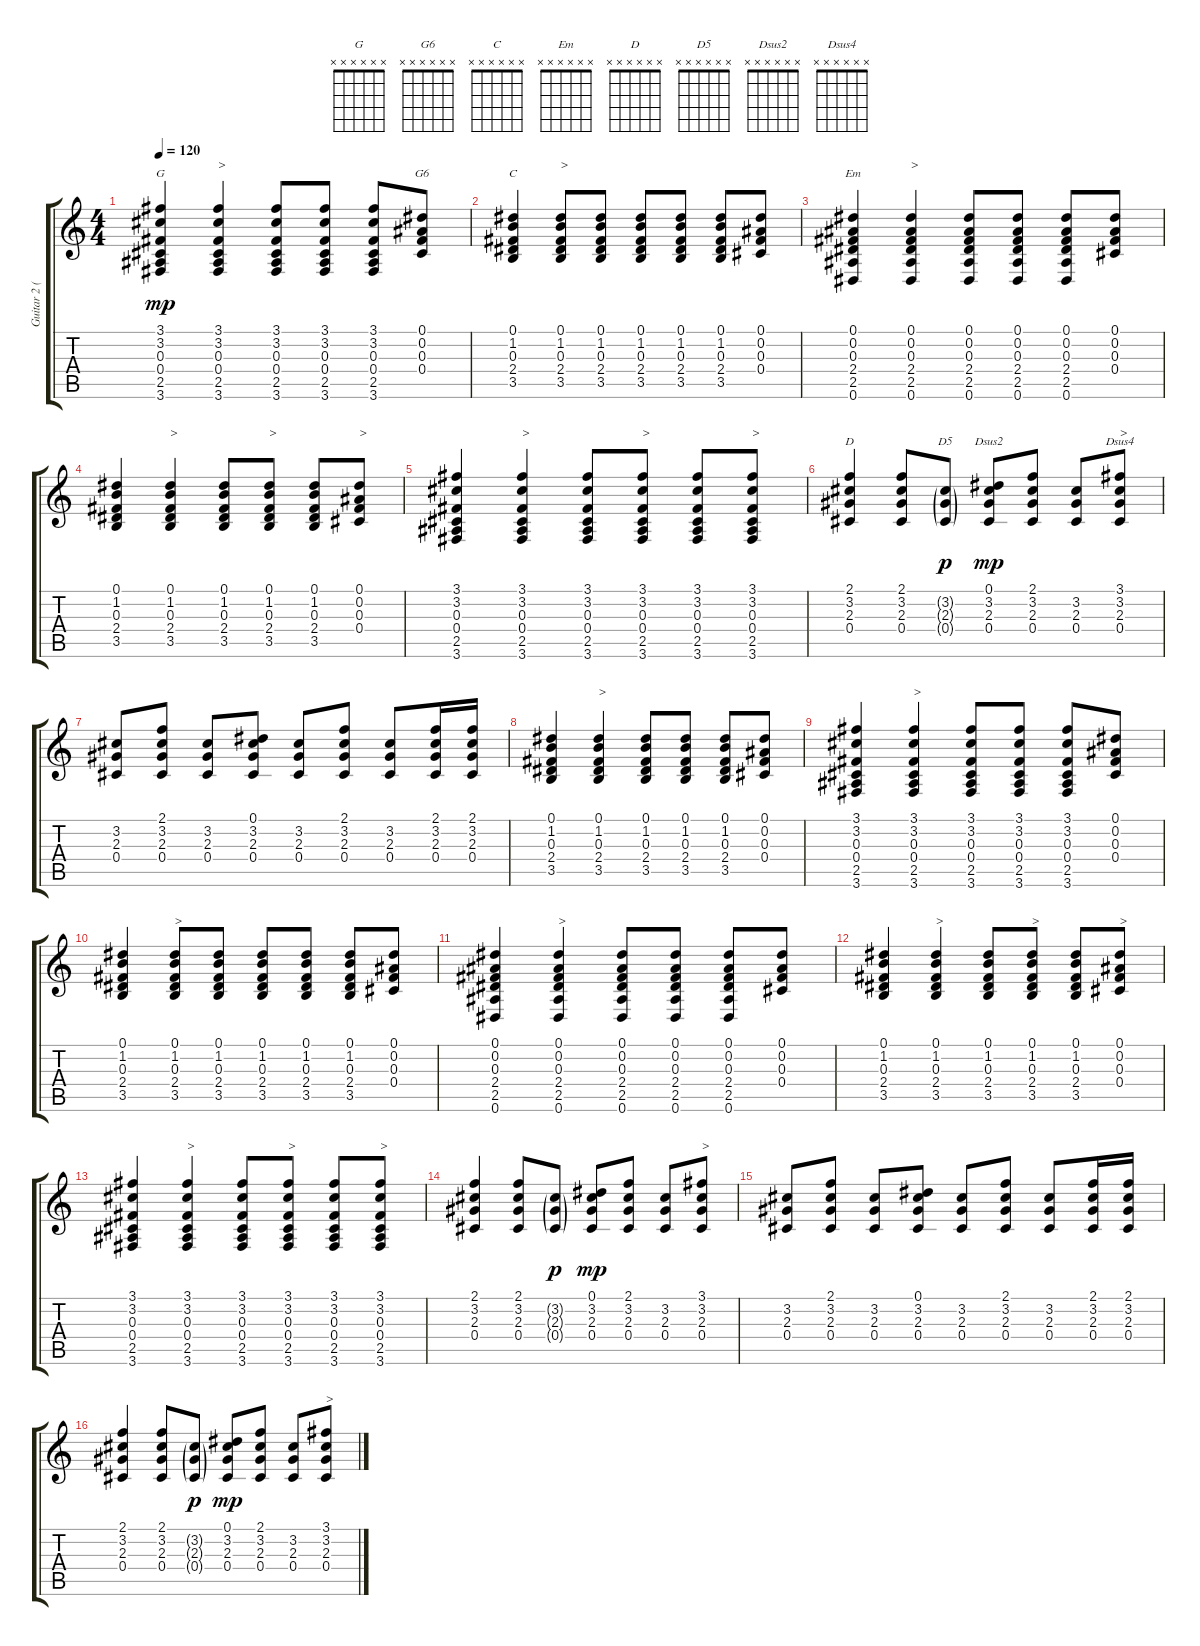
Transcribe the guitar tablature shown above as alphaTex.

\track ("Guitar 2 (Izzy)" "Guitar 2 (") {instrument acousticguitarsteel}
\staff {score tabs}
\tuning (Eb4 Bb3 Gb3 Db3 Ab2 Eb2) {hide}
\chord ("G" x x x x x x)
\chord ("G6" x x x x x x)
\chord ("C" x x x x x x)
\chord ("Em" x x x x x x)
\chord ("D" x x x x x x)
\chord ("D5" x x x x x x)
\chord ("Dsus2" x x x x x x)
\chord ("Dsus4" x x x x x x)
\ts (4 4)
\tempo 120
\clef g2
\ks c
(3.1 3.2 0.3 0.4 2.5 3.6).4{ch "G" dy mp} (3.1 3.2 0.3 0.4 2.5 3.6).4{txt ">"} (3.1 3.2 0.3 0.4 2.5 3.6).8 (3.1 3.2 0.3 0.4 2.5 3.6).8 (3.1 3.2 0.3 0.4 2.5 3.6).8 (0.1 0.2 0.3 0.4).8{ch "G6"} |
(0.1 1.2 0.3 2.4 3.5).4{ch "C"} (0.1 1.2 0.3 2.4 3.5).8{txt ">"} (0.1 1.2 0.3 2.4 3.5).8 (0.1 1.2 0.3 2.4 3.5).8 (0.1 1.2 0.3 2.4 3.5).8 (0.1 1.2 0.3 2.4 3.5).8 (0.1 0.2 0.3 0.4).8 |
(0.1 0.2 0.3 2.4 2.5 0.6).4{ch "Em"} (0.1 0.2 0.3 2.4 2.5 0.6).4{txt ">"} (0.1 0.2 0.3 2.4 2.5 0.6).8 (0.1 0.2 0.3 2.4 2.5 0.6).8 (0.1 0.2 0.3 2.4 2.5 0.6).8 (0.1 0.2 0.3 0.4).8 |
(0.1 1.2 0.3 2.4 3.5).4 (0.1 1.2 0.3 2.4 3.5).4{txt ">"} (0.1 1.2 0.3 2.4 3.5).8 (0.1 1.2 0.3 2.4 3.5).8{txt ">"} (0.1 1.2 0.3 2.4 3.5).8 (0.1 0.2 0.3 0.4).8{txt ">"} |
(3.1 3.2 0.3 0.4 2.5 3.6).4 (3.1 3.2 0.3 0.4 2.5 3.6).4{txt ">"} (3.1 3.2 0.3 0.4 2.5 3.6).8 (3.1 3.2 0.3 0.4 2.5 3.6).8{txt ">"} (3.1 3.2 0.3 0.4 2.5 3.6).8 (3.1 3.2 0.3 0.4 2.5 3.6).8{txt ">"} |
(2.1 3.2 2.3 0.4).4{ch "D"} (2.1 3.2 2.3 0.4).8 (3.2{g} 2.3{g} 0.4{g}).8{ch "D5" dy p} (0.1 3.2 2.3 0.4).8{ch "Dsus2" dy mp} (2.1 3.2 2.3 0.4).8 (3.2 2.3 0.4).8 (3.1 3.2 2.3 0.4).8{ch "Dsus4" txt ">"} |
(3.2 2.3 0.4).8 (2.1 3.2 2.3 0.4).8 (3.2 2.3 0.4).8 (0.1 3.2 2.3 0.4).8 (3.2 2.3 0.4).8 (2.1 3.2 2.3 0.4).8 (3.2 2.3 0.4).8 (2.1 3.2 2.3 0.4).16 (2.1 3.2 2.3 0.4).16 |
(0.1 1.2 0.3 2.4 3.5).4 (0.1 1.2 0.3 2.4 3.5).4{txt ">"} (0.1 1.2 0.3 2.4 3.5).8 (0.1 1.2 0.3 2.4 3.5).8 (0.1 1.2 0.3 2.4 3.5).8 (0.1 0.2 0.3 0.4).8 |
(3.1 3.2 0.3 0.4 2.5 3.6).4 (3.1 3.2 0.3 0.4 2.5 3.6).4{txt ">"} (3.1 3.2 0.3 0.4 2.5 3.6).8 (3.1 3.2 0.3 0.4 2.5 3.6).8 (3.1 3.2 0.3 0.4 2.5 3.6).8 (0.1 0.2 0.3 0.4).8 |
(0.1 1.2 0.3 2.4 3.5).4 (0.1 1.2 0.3 2.4 3.5).8{txt ">"} (0.1 1.2 0.3 2.4 3.5).8 (0.1 1.2 0.3 2.4 3.5).8 (0.1 1.2 0.3 2.4 3.5).8 (0.1 1.2 0.3 2.4 3.5).8 (0.1 0.2 0.3 0.4).8 |
(0.1 0.2 0.3 2.4 2.5 0.6).4 (0.1 0.2 0.3 2.4 2.5 0.6).4{txt ">"} (0.1 0.2 0.3 2.4 2.5 0.6).8 (0.1 0.2 0.3 2.4 2.5 0.6).8 (0.1 0.2 0.3 2.4 2.5 0.6).8 (0.1 0.2 0.3 0.4).8 |
(0.1 1.2 0.3 2.4 3.5).4 (0.1 1.2 0.3 2.4 3.5).4{txt ">"} (0.1 1.2 0.3 2.4 3.5).8 (0.1 1.2 0.3 2.4 3.5).8{txt ">"} (0.1 1.2 0.3 2.4 3.5).8 (0.1 0.2 0.3 0.4).8{txt ">"} |
(3.1 3.2 0.3 0.4 2.5 3.6).4 (3.1 3.2 0.3 0.4 2.5 3.6).4{txt ">"} (3.1 3.2 0.3 0.4 2.5 3.6).8 (3.1 3.2 0.3 0.4 2.5 3.6).8{txt ">"} (3.1 3.2 0.3 0.4 2.5 3.6).8 (3.1 3.2 0.3 0.4 2.5 3.6).8{txt ">"} |
(2.1 3.2 2.3 0.4).4 (2.1 3.2 2.3 0.4).8 (3.2{g} 2.3{g} 0.4{g}).8{dy p} (0.1 3.2 2.3 0.4).8{dy mp} (2.1 3.2 2.3 0.4).8 (3.2 2.3 0.4).8 (3.1 3.2 2.3 0.4).8{txt ">"} |
(3.2 2.3 0.4).8 (2.1 3.2 2.3 0.4).8 (3.2 2.3 0.4).8 (0.1 3.2 2.3 0.4).8 (3.2 2.3 0.4).8 (2.1 3.2 2.3 0.4).8 (3.2 2.3 0.4).8 (2.1 3.2 2.3 0.4).16 (2.1 3.2 2.3 0.4).16 |
(2.1 3.2 2.3 0.4).4 (2.1 3.2 2.3 0.4).8 (3.2{g} 2.3{g} 0.4{g}).8{dy p} (0.1 3.2 2.3 0.4).8{dy mp} (2.1 3.2 2.3 0.4).8 (3.2 2.3 0.4).8 (3.1 3.2 2.3 0.4).8{txt ">"}
